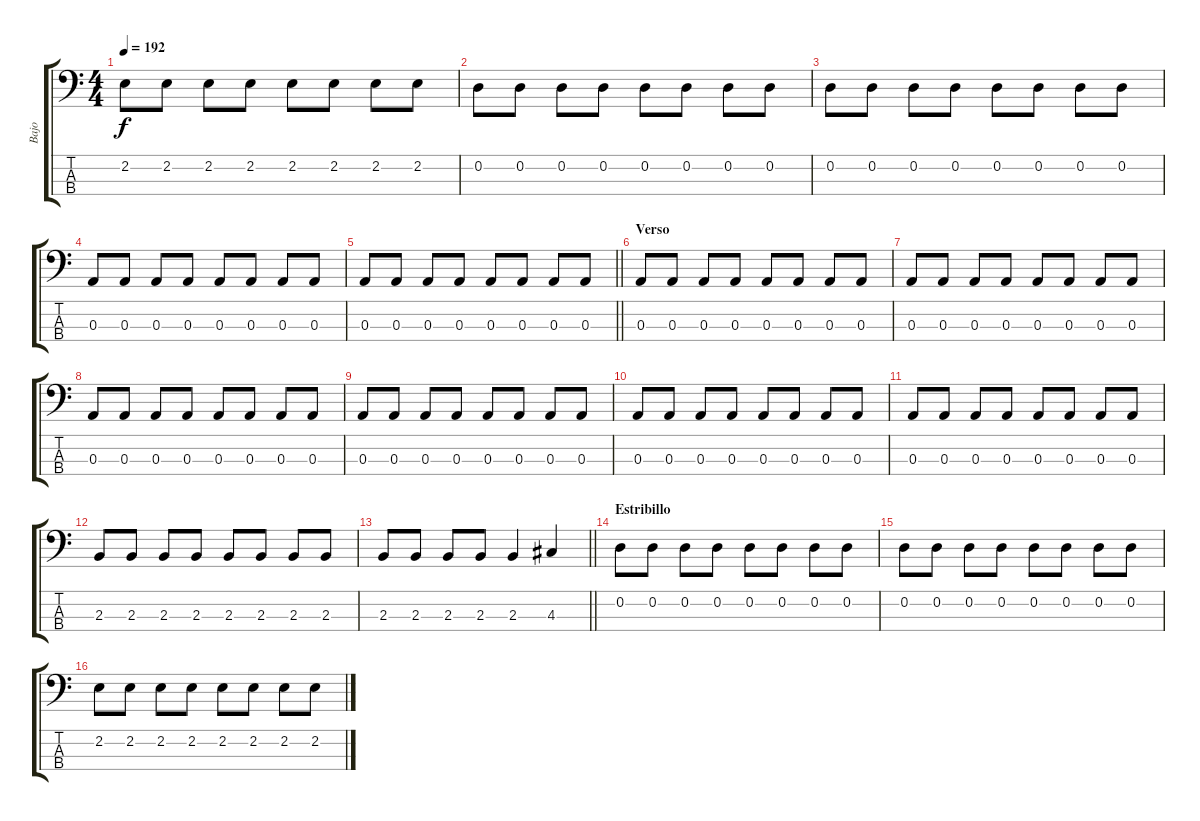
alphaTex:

\track ("Bajo" "Bajo") {instrument electricbassfinger}
\staff {score tabs}
\tuning (G2 D2 A1 E1) {hide}
\ts (4 4)
\tempo 192
\clef f4
\ks c
2.2.8{dy f} 2.2.8 2.2.8 2.2.8 2.2.8 2.2.8 2.2.8 2.2.8 |
0.2.8 0.2.8 0.2.8 0.2.8 0.2.8 0.2.8 0.2.8 0.2.8 |
0.2.8 0.2.8 0.2.8 0.2.8 0.2.8 0.2.8 0.2.8 0.2.8 |
0.3.8 0.3.8 0.3.8 0.3.8 0.3.8 0.3.8 0.3.8 0.3.8 |
\barLineRight lightlight
0.3.8 0.3.8 0.3.8 0.3.8 0.3.8 0.3.8 0.3.8 0.3.8 |
\section ("" "Verso")
0.3.8 0.3.8 0.3.8 0.3.8 0.3.8 0.3.8 0.3.8 0.3.8 |
0.3.8 0.3.8 0.3.8 0.3.8 0.3.8 0.3.8 0.3.8 0.3.8 |
0.3.8 0.3.8 0.3.8 0.3.8 0.3.8 0.3.8 0.3.8 0.3.8 |
0.3.8 0.3.8 0.3.8 0.3.8 0.3.8 0.3.8 0.3.8 0.3.8 |
0.3.8 0.3.8 0.3.8 0.3.8 0.3.8 0.3.8 0.3.8 0.3.8 |
0.3.8 0.3.8 0.3.8 0.3.8 0.3.8 0.3.8 0.3.8 0.3.8 |
2.3.8 2.3.8 2.3.8 2.3.8 2.3.8 2.3.8 2.3.8 2.3.8 |
\barLineRight lightlight
2.3.8 2.3.8 2.3.8 2.3.8 2.3.4 4.3.4 |
\section ("" "Estribillo")
0.2.8 0.2.8 0.2.8 0.2.8 0.2.8 0.2.8 0.2.8 0.2.8 |
0.2.8 0.2.8 0.2.8 0.2.8 0.2.8 0.2.8 0.2.8 0.2.8 |
2.2.8 2.2.8 2.2.8 2.2.8 2.2.8 2.2.8 2.2.8 2.2.8
